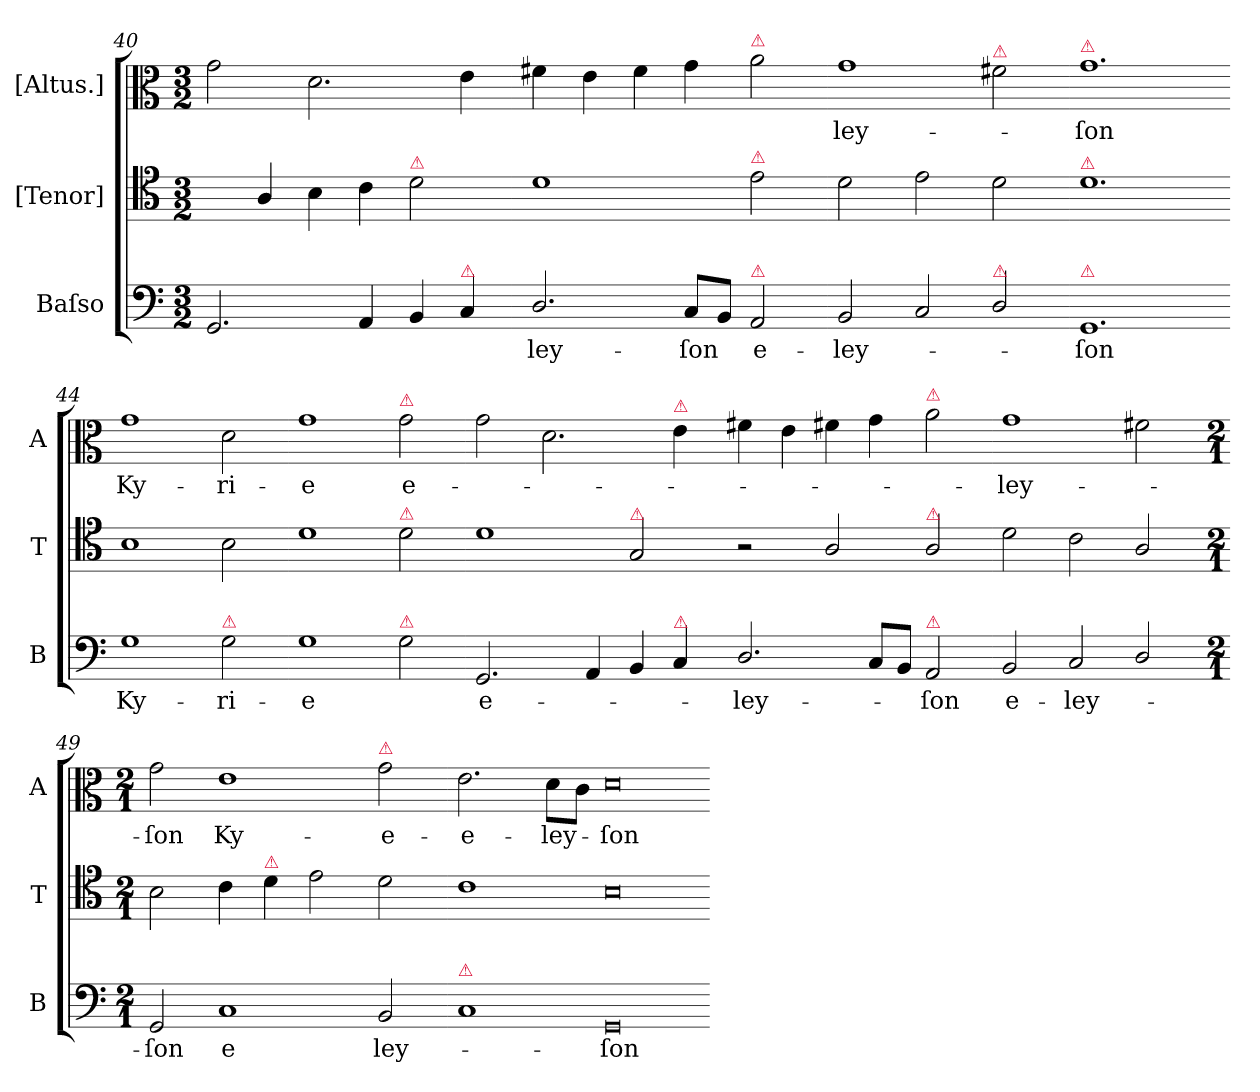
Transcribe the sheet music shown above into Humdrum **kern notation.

**kern	**text	**kern	**kern	**text
*part3	*part3	*part2	*part1	*part1
*staff3	*staff3	*staff2	*staff1	*staff1
*I"Baſso	*	*I"[Tenor]	*I"[Altus.]	*
*I'B	*	*I'T	*I'A	*
*clefF4	*	*clefC4	*clefC3	*
*k[]	*	*k[]	*k[]	*
*M3/2	*	*M3/2	*M3/2	*
=40	=40	=40	=40	=40
2.GG/	.	4ryy	2g\	.
.	.	4A/	.	.
.	.	4B\	2.d\	.
4AA/	.	4c\	.	.
!	!	!LO:TX:a:color=crimson:t=⚠	!	!
4BB/	.	2d\	.	.
!LO:TX:a:color=crimson:t=⚠	!	!	!	!
4C/	.	.	4e\	.
=41-	=41-	=41-	=41-	=41-
2.D/	-ley-	1d	4f#X\	.
.	.	.	4e\	.
.	.	.	4f#\	.
8C/L	-ſon	.	4g\	.
8BB/J	.	.	.	.
!	!	!	!LO:TX:a:color=crimson:t=⚠	!
!	!	!LO:TX:a:color=crimson:t=⚠	!	!
!LO:TX:a:color=crimson:t=⚠	!	!	!	!
2AA/	e-	2e\	2a\	.
=42-	=42-	=42-	=42-	=42-
2BB/	-ley-	2d\	1g	-ley-
2C/	.	2e\	.	.
!	!	!	!LO:TX:a:color=crimson:t=⚠	!
!LO:TX:a:color=crimson:t=⚠	!	!	!	!
2D/	.	2d\	2f#X\	.
=43-	=43-	=43-	=43-	=43-
!	!	!	!LO:TX:a:color=crimson:t=⚠	!
!	!	!LO:TX:a:color=crimson:t=⚠	!	!
!LO:TX:a:color=crimson:t=⚠	!	!	!	!
1.GG	-ſon	1.d	1.g	-ſon
=44-	=44-	=44-	=44-	=44-
1G	Ky-	1B	1g	Ky-
!LO:TX:a:color=crimson:t=⚠	!	!	!	!
2G\	-ri-	2B\	2d\	-ri-
=45-	=45-	=45-	=45-	=45-
1G	-e	1d	1g	-e
!	!	!	!LO:TX:a:color=crimson:t=⚠	!
!	!	!LO:TX:a:color=crimson:t=⚠	!	!
!LO:TX:a:color=crimson:t=⚠	!	!	!	!
2G\	.	2d\	2g\	e-
=46-	=46-	=46-	=46-	=46-
2.GG/	e-	1d	2g\	.
.	.	.	2.d\	.
4AA/	.	.	.	.
!	!	!LO:TX:a:color=crimson:t=⚠	!	!
4BB/	.	2G/	.	.
!	!	!	!LO:TX:a:color=crimson:t=⚠	!
!LO:TX:a:color=crimson:t=⚠	!	!	!	!
4C/	.	.	4e\	.
=47-	=47-	=47-	=47-	=47-
2.D/	-ley-	2r	4f#X\	.
.	.	.	4e\	.
.	.	2A/	4f#X\	.
8C/L	.	.	4g\	.
8BB/J	.	.	.	.
!	!	!	!LO:TX:a:color=crimson:t=⚠	!
!	!	!LO:TX:a:color=crimson:t=⚠	!	!
!LO:TX:a:color=crimson:t=⚠	!	!	!	!
2AA/	-ſon	2A/	2a\	.
=48-	=48-	=48-	=48-	=48-
2BB/	e-	2d\	1g	-ley-
2C/	-ley-	2c\	.	.
2D/	.	2A/	2f#X\	.
=49-	=49-	=49-	=49-	=49-
*M2/1	*	*M2/1	*M2/1	*
2GG/	-ſon	2B\	2g\	-ſon
1C/	e	4c\	1e\	Ky-
!	!	!LO:TX:a:color=crimson:t=⚠	!	!
.	.	4d\	.	.
.	.	2e\	.	.
!	!	!	!LO:TX:a:color=crimson:t=⚠	!
2BB/	ley-	2d\	2g\	-e-
=50-	=50-	=50-	=50-	=50-
!LO:TX:a:color=crimson:t=⚠	!	!	!	!
1C	.	1c	2.e\	-e-
.	.	.	8d\L	-ley-
.	.	.	8c\J	.
!LO:N:vis=0	!	!LO:N:vis=0	!LO:N:vis=0	!
1GG	-ſon	1B	1d	-ſon
=-	=-	=-	=-	=-
*-	*-	*-	*-	*-
